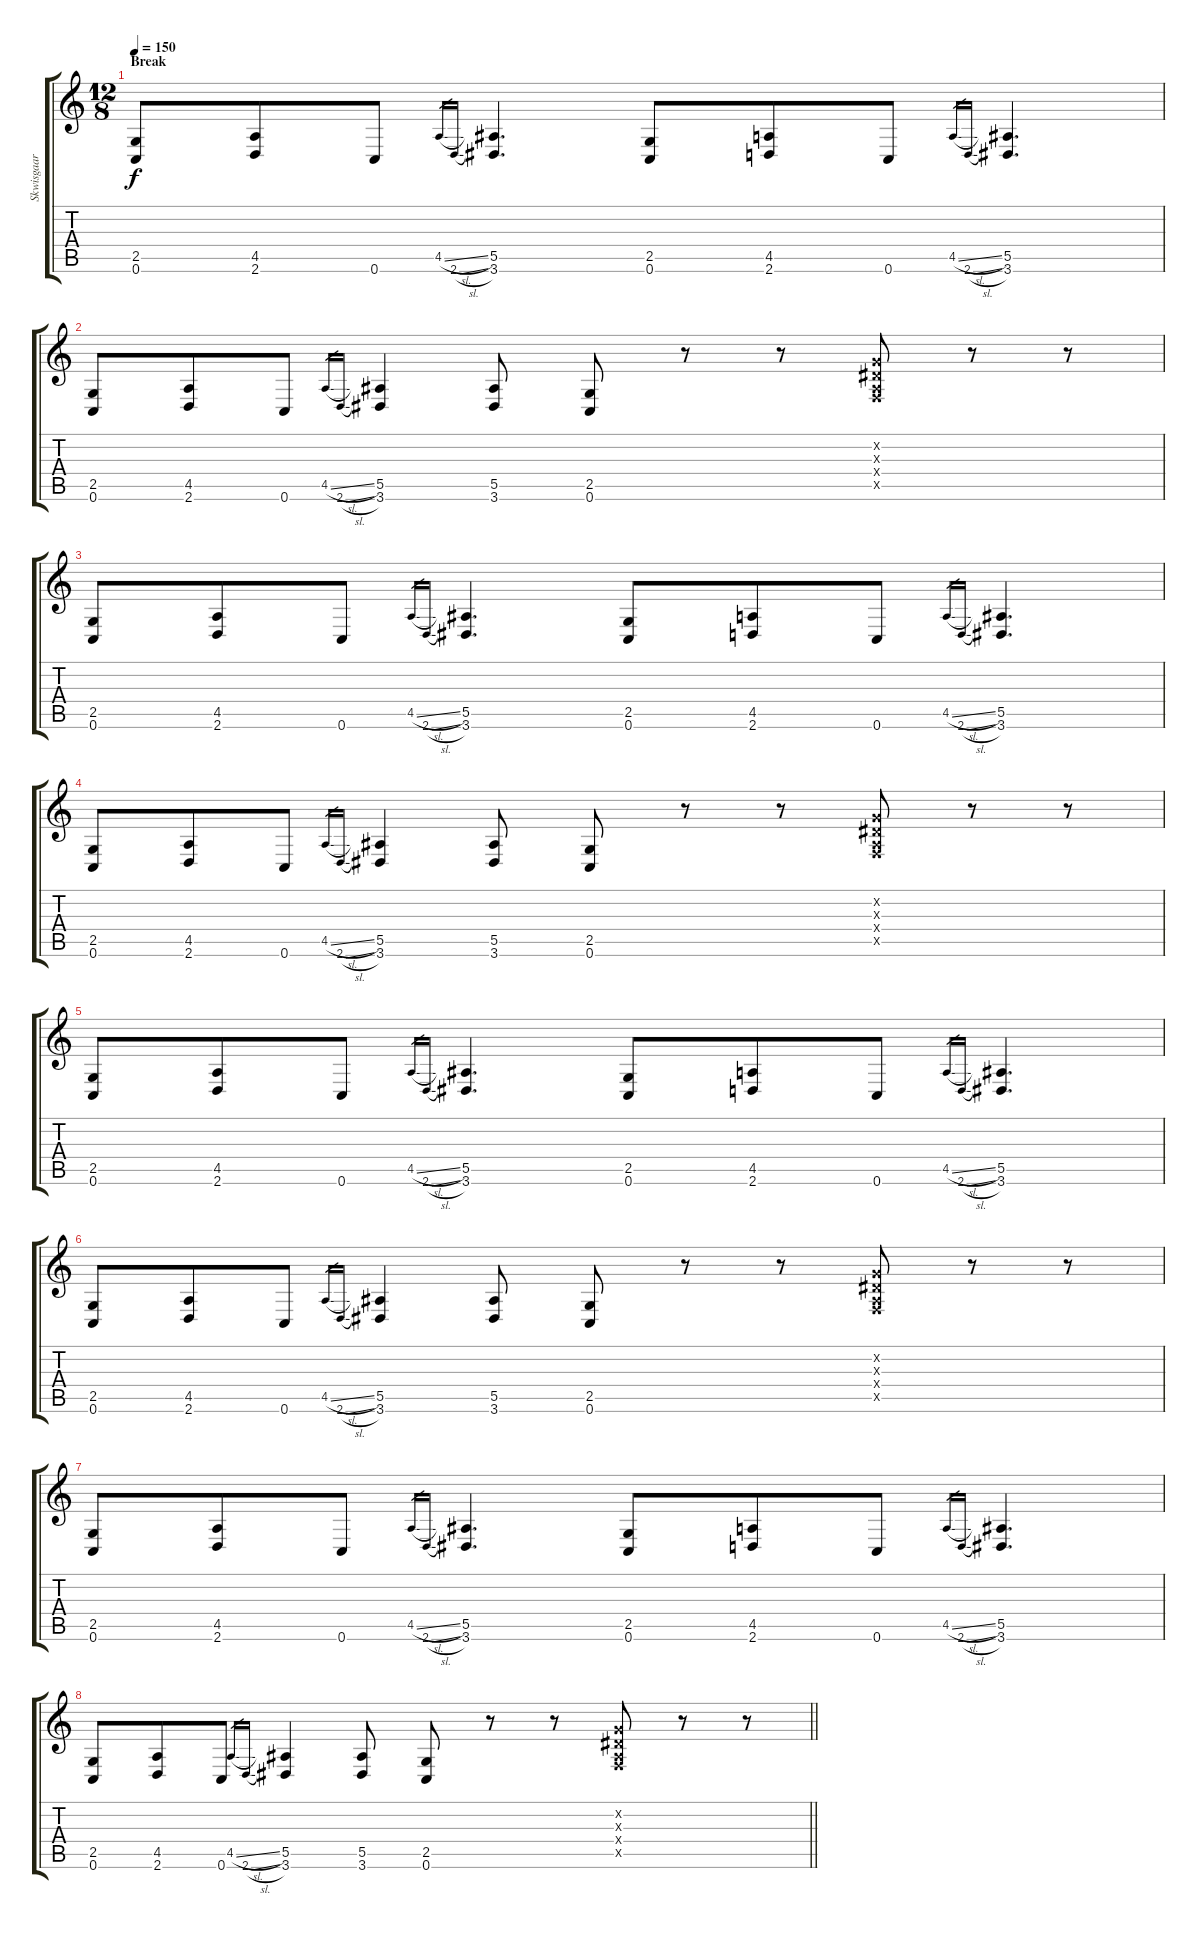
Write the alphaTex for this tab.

\track ("Skwisgaar Skwigelf (Lead Guitar 1)" "Skwisgaar ") {instrument distortionguitar}
\staff {score tabs}
\tuning (C4 G3 Eb3 Bb2 F2 C2) {hide}
\ts (12 8)
\section ("" "Break")
\tempo 150
\clef g2
\ks c
(2.5 0.6).8{dy f} (4.5 2.6).8 0.6.8 4.5{sl}.16{gr} 2.6{sl}.16{gr} (5.5 3.6).4{d} (2.5 0.6).8 (4.5 2.6).8 0.6.8 4.5{sl}.16{gr} 2.6{sl}.16{gr} (5.5 3.6).4{d} |
(2.5 0.6).8 (4.5 2.6).8 0.6.8 4.5{sl}.16{gr} 2.6{sl}.16{gr} (5.5 3.6).4 (5.5 3.6).8 (2.5 0.6).8 r.8 r.8 (0.2{x} 0.3{x} 0.4{x} 0.5{x}).8 r.8 r.8 |
(2.5 0.6).8 (4.5 2.6).8 0.6.8 4.5{sl}.16{gr} 2.6{sl}.16{gr} (5.5 3.6).4{d} (2.5 0.6).8 (4.5 2.6).8 0.6.8 4.5{sl}.16{gr} 2.6{sl}.16{gr} (5.5 3.6).4{d} |
(2.5 0.6).8 (4.5 2.6).8 0.6.8 4.5{sl}.16{gr} 2.6{sl}.16{gr} (5.5 3.6).4 (5.5 3.6).8 (2.5 0.6).8 r.8 r.8 (0.2{x} 0.3{x} 0.4{x} 0.5{x}).8 r.8 r.8 |
(2.5 0.6).8 (4.5 2.6).8 0.6.8 4.5{sl}.16{gr} 2.6{sl}.16{gr} (5.5 3.6).4{d} (2.5 0.6).8 (4.5 2.6).8 0.6.8 4.5{sl}.16{gr} 2.6{sl}.16{gr} (5.5 3.6).4{d} |
(2.5 0.6).8 (4.5 2.6).8 0.6.8 4.5{sl}.16{gr} 2.6{sl}.16{gr} (5.5 3.6).4 (5.5 3.6).8 (2.5 0.6).8 r.8 r.8 (0.2{x} 0.3{x} 0.4{x} 0.5{x}).8 r.8 r.8 |
(2.5 0.6).8 (4.5 2.6).8 0.6.8 4.5{sl}.16{gr} 2.6{sl}.16{gr} (5.5 3.6).4{d} (2.5 0.6).8 (4.5 2.6).8 0.6.8 4.5{sl}.16{gr} 2.6{sl}.16{gr} (5.5 3.6).4{d} |
\barLineRight lightlight
(2.5 0.6).8 (4.5 2.6).8 0.6.8 4.5{sl}.16{gr} 2.6{sl}.16{gr} (5.5 3.6).4 (5.5 3.6).8 (2.5 0.6).8 r.8 r.8 (0.2{x} 0.3{x} 0.4{x} 0.5{x}).8 r.8 r.8
